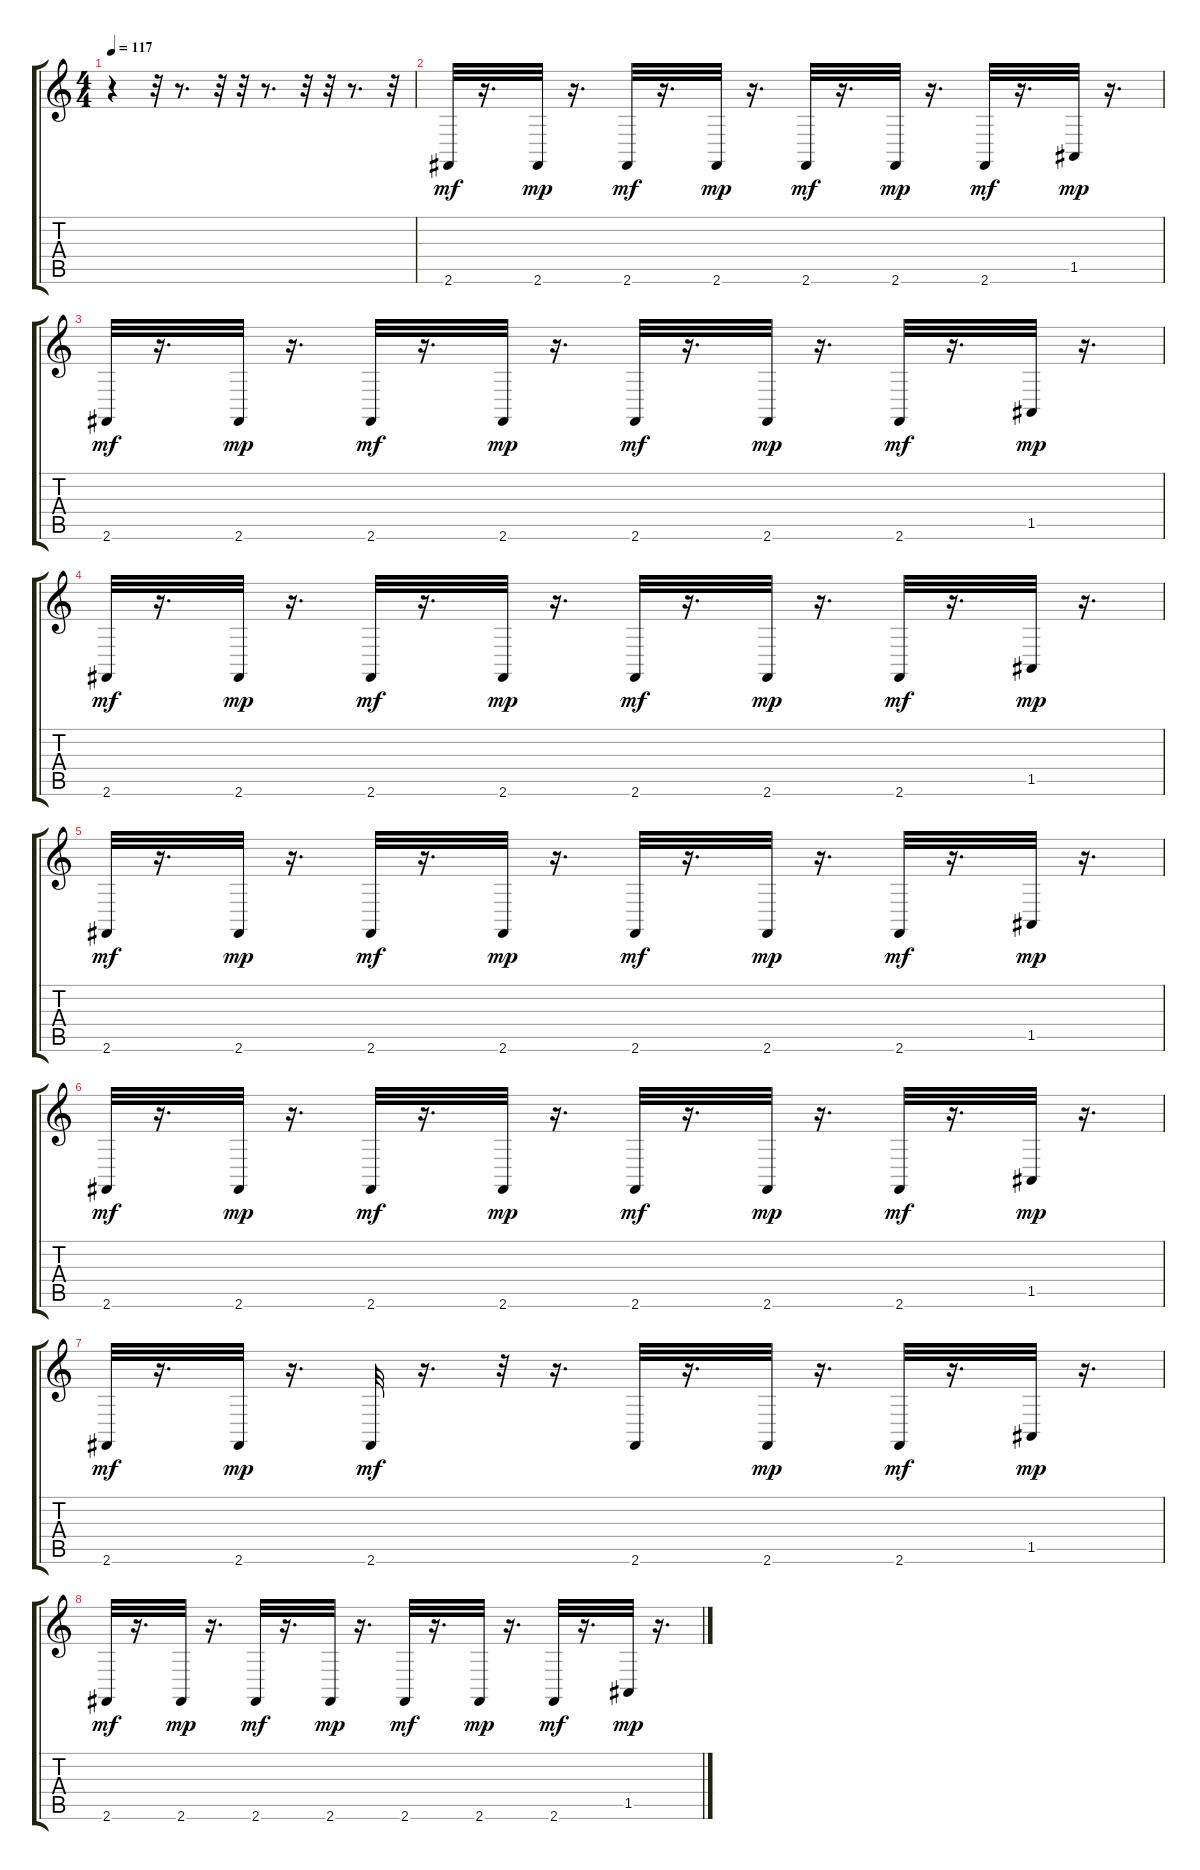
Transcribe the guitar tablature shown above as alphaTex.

\track "" {instrument gunshot}
\staff {score tabs}
\tuning (E4 B3 G3 D3 A2 E2) {hide}
\ts (4 4)
\tempo 117
\clef g2
\ks c
r.4{dy mf instrument gunshot} r.32 r.8{d} r.32 r.32 r.8{d} r.32 r.32 r.8{d} r.32 |
2.6.32 r.16{d} 2.6.32{dy mp} r.16{d} 2.6.32{dy mf} r.16{d} 2.6.32{dy mp} r.16{d} 2.6.32{dy mf} r.16{d} 2.6.32{dy mp} r.16{d} 2.6.32{dy mf} r.16{d} 1.5.32{dy mp} r.16{d} |
2.6.32{dy mf} r.16{d} 2.6.32{dy mp} r.16{d} 2.6.32{dy mf} r.16{d} 2.6.32{dy mp} r.16{d} 2.6.32{dy mf} r.16{d} 2.6.32{dy mp} r.16{d} 2.6.32{dy mf} r.16{d} 1.5.32{dy mp} r.16{d} |
2.6.32{dy mf} r.16{d} 2.6.32{dy mp} r.16{d} 2.6.32{dy mf} r.16{d} 2.6.32{dy mp} r.16{d} 2.6.32{dy mf} r.16{d} 2.6.32{dy mp} r.16{d} 2.6.32{dy mf} r.16{d} 1.5.32{dy mp} r.16{d} |
2.6.32{dy mf} r.16{d} 2.6.32{dy mp} r.16{d} 2.6.32{dy mf} r.16{d} 2.6.32{dy mp} r.16{d} 2.6.32{dy mf} r.16{d} 2.6.32{dy mp} r.16{d} 2.6.32{dy mf} r.16{d} 1.5.32{dy mp} r.16{d} |
2.6.32{dy mf} r.16{d} 2.6.32{dy mp} r.16{d} 2.6.32{dy mf} r.16{d} 2.6.32{dy mp} r.16{d} 2.6.32{dy mf} r.16{d} 2.6.32{dy mp} r.16{d} 2.6.32{dy mf} r.16{d} 1.5.32{dy mp} r.16{d} |
2.6.32{dy mf} r.16{d} 2.6.32{dy mp} r.16{d} 2.6.32{dy mf} r.16{d} r.32 r.16{d} 2.6.32 r.16{d} 2.6.32{dy mp} r.16{d} 2.6.32{dy mf} r.16{d} 1.5.32{dy mp} r.16{d} |
2.6.32{dy mf} r.16{d} 2.6.32{dy mp} r.16{d} 2.6.32{dy mf} r.16{d} 2.6.32{dy mp} r.16{d} 2.6.32{dy mf} r.16{d} 2.6.32{dy mp} r.16{d} 2.6.32{dy mf} r.16{d} 1.5.32{dy mp} r.16{d}
